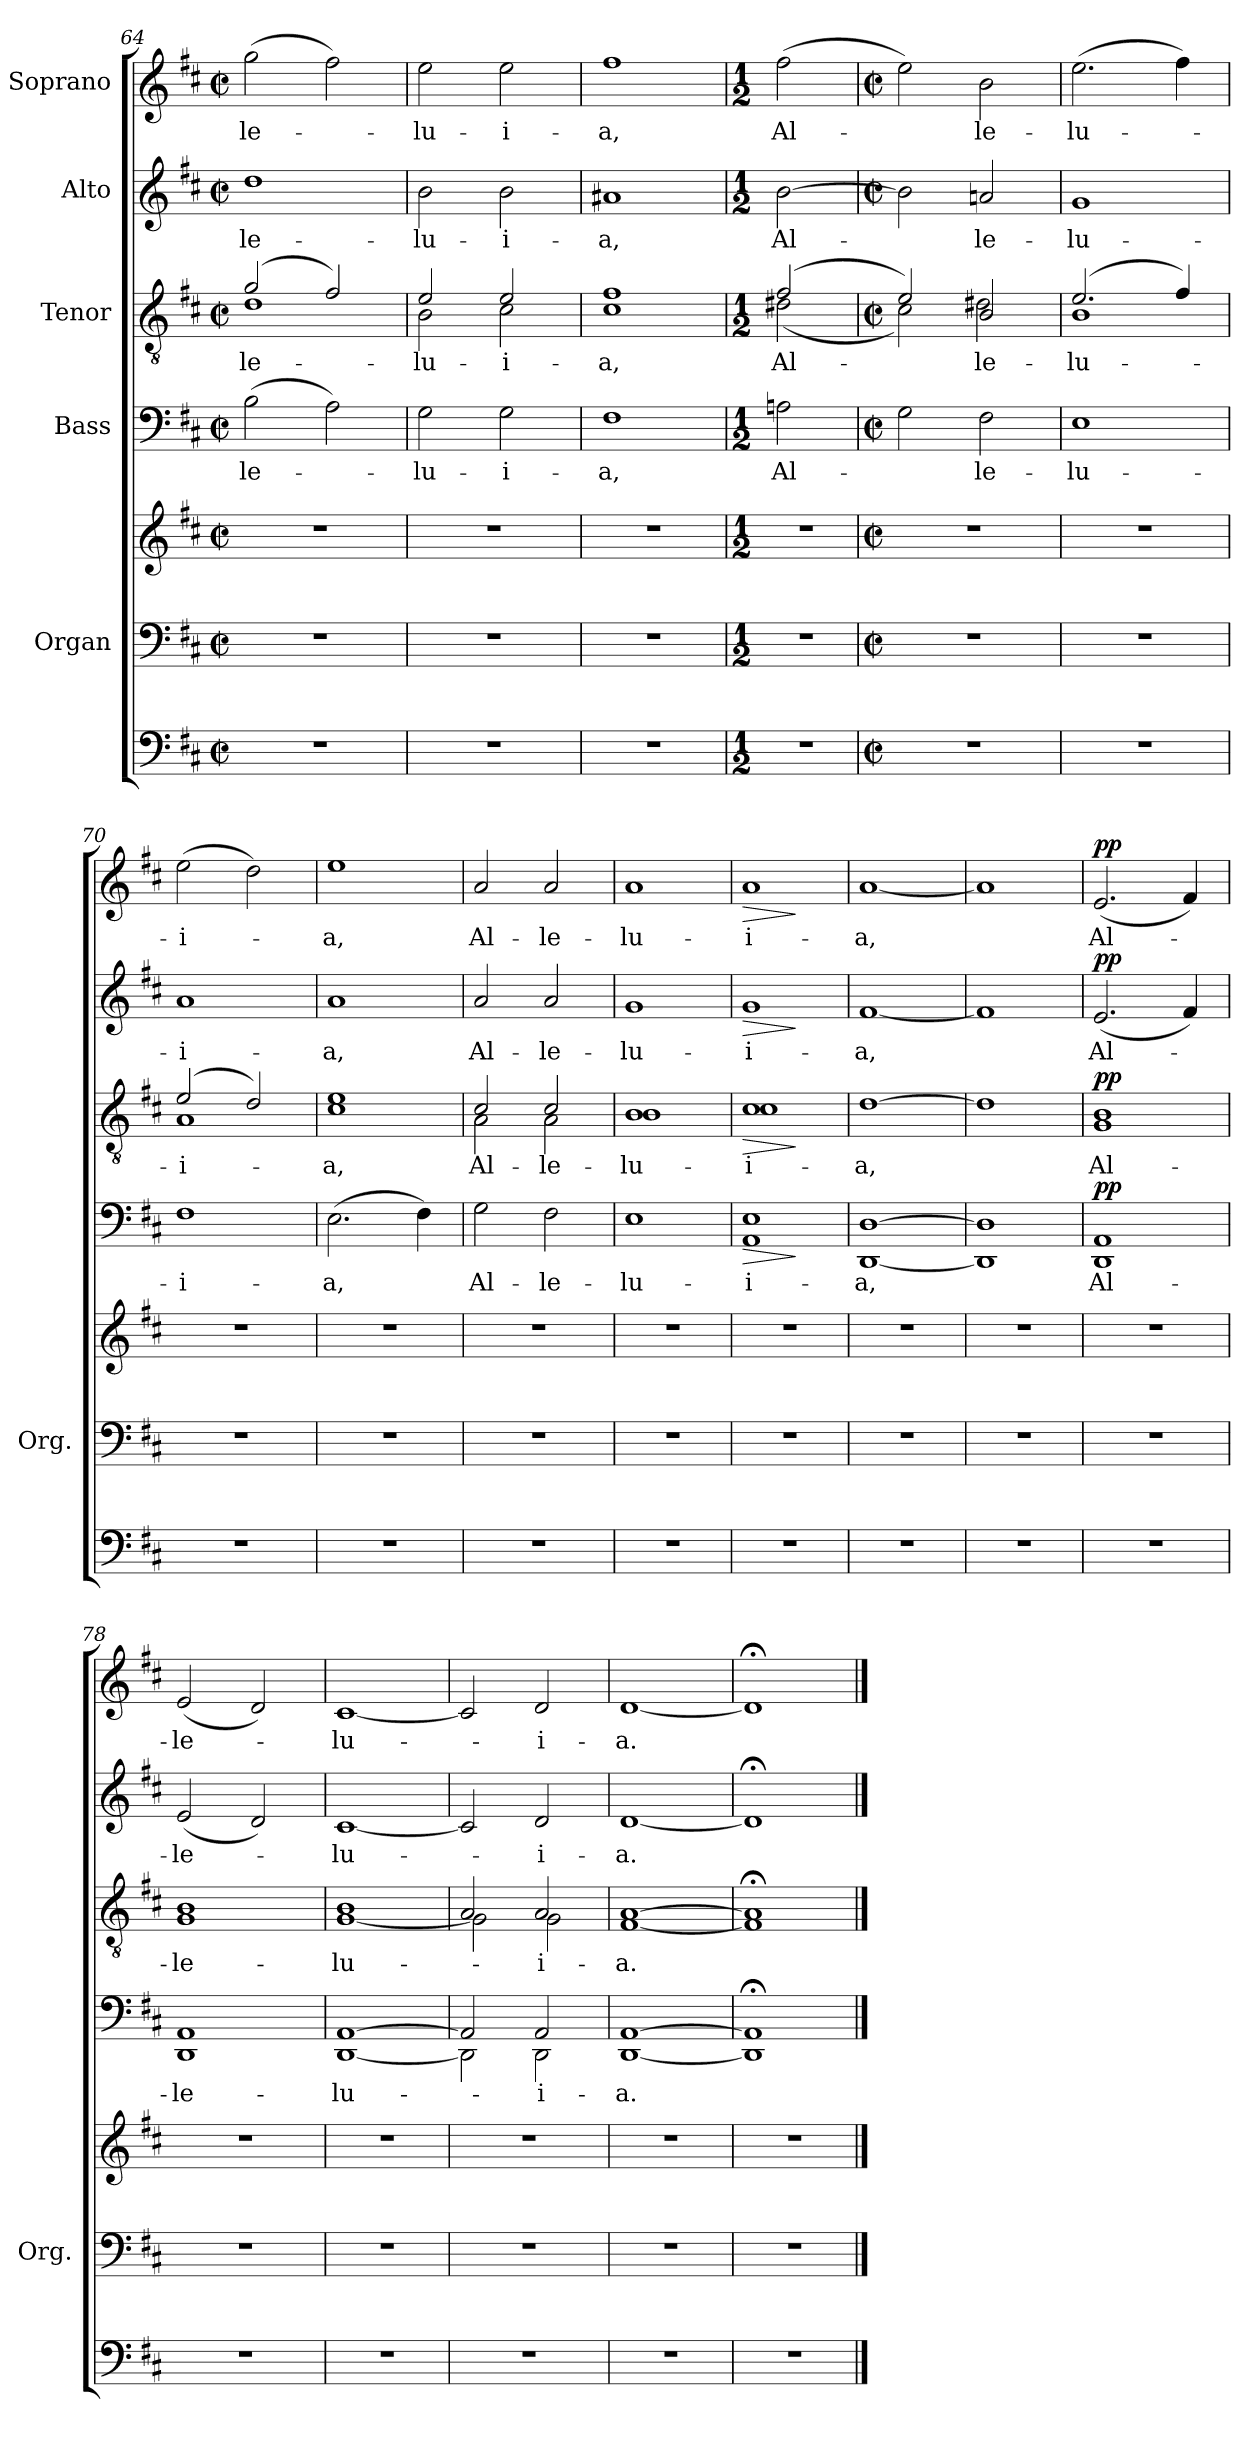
**kern	**kern	**kern	**kern	**text	**dynam	**kern	**text	**dynam	**kern	**text	**dynam	**kern	**text	**dynam
*part6	*part5	*part5	*part4	*part4	*part4	*part3	*part3	*part3	*part2	*part2	*part2	*part1	*part1	*part1
*staff7	*staff6	*staff5	*staff4	*staff4	*staff4	*staff3	*staff3	*staff3	*staff2	*staff2	*staff2	*staff1	*staff1	*staff1
*	*I"Organ	*	*I"Bass	*	*	*I"Tenor	*	*	*I"Alto	*	*	*I"Soprano	*	*
*	*I'Org.	*	*	*	*	*	*	*	*	*	*	*	*	*
*clefF4	*clefF4	*clefG2	*clefF4	*	*	*clefGv2	*	*	*clefG2	*	*	*clefG2	*	*
*k[f#c#]	*k[f#c#]	*k[f#c#]	*k[f#c#]	*	*	*k[f#c#]	*	*	*k[f#c#]	*	*	*k[f#c#]	*	*
*D:	*D:	*D:	*D:	*	*	*D:	*	*	*D:	*	*	*D:	*	*
*M2/2	*M2/2	*M2/2	*M2/2	*	*	*M2/2	*	*	*M2/2	*	*	*M2/2	*	*
*met(c|)	*met(c|)	*met(c|)	*met(c|)	*	*	*met(c|)	*	*	*met(c|)	*	*	*met(c|)	*	*
=64	=64	=64	=64	=64	=64	=64	=64	=64	=64	=64	=64	=64	=64	=64
*	*	*	*	*	*	*^	*	*	*	*	*	*	*	*
1r	1r	1r	(2B\	-le-	.	(2g/	1d	-le-	.	1dd	-le-	.	(2gg\	-le-	.
.	.	.	2A\)	.	.	2f#/)	.	.	.	.	.	.	2ff#\)	.	.
=65	=65	=65	=65	=65	=65	=65	=65	=65	=65	=65	=65	=65	=65	=65	=65
1r	1r	1r	2G\	-lu-	.	2e/	2B\	-lu-	.	2b\	-lu-	.	2ee\	-lu-	.
.	.	.	2G\	-i-	.	2e/	2c#\	-i-	.	2b\	-i-	.	2ee\	-i-	.
=66	=66	=66	=66	=66	=66	=66	=66	=66	=66	=66	=66	=66	=66	=66	=66
1r	1r	1r	1F#	-a,	.	1f#	1c#	-a,	.	1a#X	-a,	.	1ff#	-a,	.
=67	=67	=67	=67	=67	=67	=67	=67	=67	=67	=67	=67	=67	=67	=67	=67
*M1/2	*M1/2	*M1/2	*M1/2	*	*	*M1/2	*	*	*	*M1/2	*	*	*M1/2	*	*
2r	2r	2r	2An\	Al-	.	(2f#/	(2d#X\	Al-	.	[2b\	Al-	.	(2ff#\	Al-	.
!!LO:LB:g=z
=68	=68	=68	=68	=68	=68	=68	=68	=68	=68	=68	=68	=68	=68	=68	=68
*M2/2	*M2/2	*M2/2	*M2/2	*	*	*M2/2	*	*	*	*M2/2	*	*	*M2/2	*	*
*met(c|)	*met(c|)	*met(c|)	*met(c|)	*	*	*met(c|)	*	*	*	*met(c|)	*	*	*met(c|)	*	*
1r	1r	1r	2G\	-­	.	2e/)	2c#\)	-­	.	2b\]	-­	.	2ee\)	-­	.
.	.	.	2F#\	le-	.	2B/	2d#X\	le-	.	2an/	le-	.	2b\	le-	.
=69	=69	=69	=69	=69	=69	=69	=69	=69	=69	=69	=69	=69	=69	=69	=69
1r	1r	1r	1E	-lu-	.	(2.e/	1B	-lu-	.	1g	-lu-	.	(2.ee\	-lu-	.
.	.	.	.	.	.	4f#/)	.	.	.	.	.	.	4ff#\)	.	.
=70	=70	=70	=70	=70	=70	=70	=70	=70	=70	=70	=70	=70	=70	=70	=70
1r	1r	1r	1F#	-i-	.	(2e/	1A	-i-	.	1a	-i-	.	(2ee\	-i-	.
.	.	.	.	.	.	2d/)	.	.	.	.	.	.	2dd\)	.	.
=71	=71	=71	=71	=71	=71	=71	=71	=71	=71	=71	=71	=71	=71	=71	=71
1r	1r	1r	(2.E\	-a,	.	1e	1c#	-a,	.	1a	-a,	.	1ee	-a,	.
.	.	.	4F#\)	.	.	.	.	.	.	.	.	.	.	.	.
=72	=72	=72	=72	=72	=72	=72	=72	=72	=72	=72	=72	=72	=72	=72	=72
1r	1r	1r	2G\	Al-	.	2A\	2c#/	Al-	.	2a/	Al-	.	2a/	Al-	.
.	.	.	2F#\	-le-	.	2A\	2c#/	-le-	.	2a/	-le-	.	2a/	-le-	.
=73	=73	=73	=73	=73	=73	=73	=73	=73	=73	=73	=73	=73	=73	=73	=73
1r	1r	1r	1E	-lu-	.	1B	1B	-lu-	.	1g	-lu-	.	1a	-lu-	.
=74	=74	=74	=74	=74	=74	=74	=74	=74	=74	=74	=74	=74	=74	=74	=74
!	!	!	!	!	!LO:HP:b	!	!	!	!LO:HP:b	!	!	!LO:HP:b	!	!	!LO:HP:b
1r	1r	1r	1AA 1E	-i-	>	1c#	1c#	-i-	>	1g	-i-	>	1a	-i-	>
*	*	*	*	*	*	*v	*v	*	*	*	*	*	*	*	*
.	.	.	.	.	]	.	.	]	.	.	]	.	.	]
!!LO:LB:g=z
=75	=75	=75	=75	=75	=75	=75	=75	=75	=75	=75	=75	=75	=75	=75
1r	1r	1r	[1DD [1D	-a,	.	[1d	-a,	.	[1f#	-a,	.	[1a	-a,	.
=76	=76	=76	=76	=76	=76	=76	=76	=76	=76	=76	=76	=76	=76	=76
1r	1r	1r	1DD] 1D]	.	.	1d]	.	.	1f#]	.	.	1a]	.	.
=77	=77	=77	=77	=77	=77	=77	=77	=77	=77	=77	=77	=77	=77	=77
*	*	*	*	*	*	*^	*	*	*	*	*	*	*	*
!	!	!	!	!	!LO:DY:a	!	!	!	!LO:DY:a	!	!	!LO:DY:a	!	!	!LO:DY:a
1r	1r	1r	1DD 1AA	Al-	pp	1B	1G	Al-	pp	(2.e/	Al-	pp	(2.e/	Al-	pp
.	.	.	.	.	.	.	.	.	.	4f#/)	.	.	4f#/)	.	.
=78	=78	=78	=78	=78	=78	=78	=78	=78	=78	=78	=78	=78	=78	=78	=78
1r	1r	1r	1DD 1AA	-le-	.	1B	1G	-le-	.	(2e/	-le-	.	(2e/	-le-	.
.	.	.	.	.	.	.	.	.	.	2d/)	.	.	2d/)	.	.
=79	=79	=79	=79	=79	=79	=79	=79	=79	=79	=79	=79	=79	=79	=79	=79
*	*	*	*^	*	*	*	*	*	*	*	*	*	*	*	*
1r	1r	1r	[>1AA	[<1DD	-lu-	.	1B	[<1G	-lu-	.	[1c#	-lu-	.	[1c#	-lu-	.
=80	=80	=80	=80	=80	=80	=80	=80	=80	=80	=80	=80	=80	=80	=80	=80	=80
1r	1r	1r	2AA/]	2DD\]	.	.	2A/	2G\]	.	.	2c#/]	.	.	2c#/]	.	.
.	.	.	2AA/	2DD\	-i-	.	2A/	2G\	-i-	.	2d/	-i-	.	2d/	-i-	.
=81	=81	=81	=81	=81	=81	=81	=81	=81	=81	=81	=81	=81	=81	=81	=81	=81
1r	1r	1r	[>1AA	[<1DD	-a.	.	[>1A	[<1F#	-a.	.	[1d	-a.	.	[1d	-a.	.
=82	=82	=82	=82	=82	=82	=82	=82	=82	=82	=82	=82	=82	=82	=82	=82	=82
1r	1r	1r	1AA;<]	1DD]	.	.	1A;<]	1F#]	.	.	1d;<]	.	.	1d;<]	.	.
*	*	*	*v	*v	*	*	*	*	*	*	*	*	*	*	*	*
*	*	*	*	*	*	*v	*v	*	*	*	*	*	*	*	*
==	==	==	==	==	==	==	==	==	==	==	==	==	==	==
*-	*-	*-	*-	*-	*-	*-	*-	*-	*-	*-	*-	*-	*-	*-
